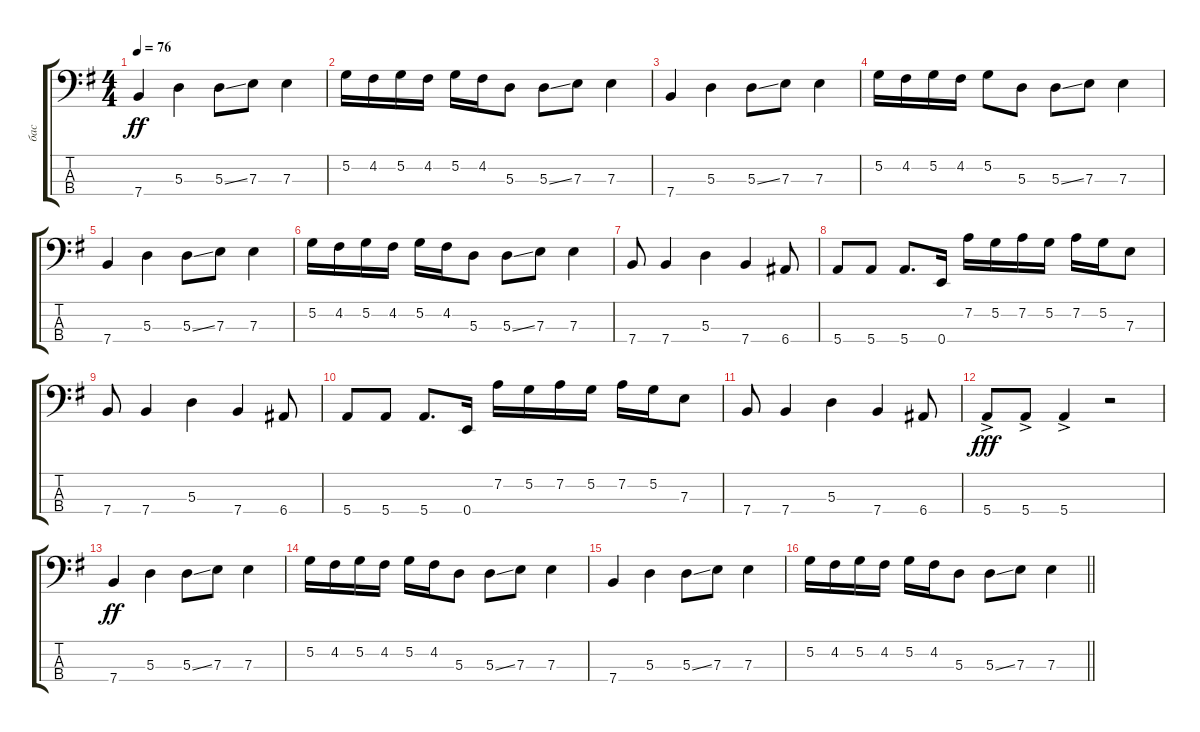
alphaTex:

\track ("бас" "бас") {instrument electricbassfinger}
\staff {score tabs}
\tuning (G2 D2 A1 E1) {hide}
\ts (4 4)
\tempo 76
\clef f4
\ks eminor
7.4.4{dy ff} 5.3.4 5.3{ss}.8 7.3.8 7.3.4 |
5.2.16 4.2.16 5.2.16 4.2.16 5.2.16 4.2.16 5.3.8 5.3{ss}.8 7.3.8 7.3.4 |
7.4.4 5.3.4 5.3{ss}.8 7.3.8 7.3.4 |
5.2.16 4.2.16 5.2.16 4.2.16 5.2.8 5.3.8 5.3{ss}.8 7.3.8 7.3.4 |
7.4.4 5.3.4 5.3{ss}.8 7.3.8 7.3.4 |
5.2.16 4.2.16 5.2.16 4.2.16 5.2.16 4.2.16 5.3.8 5.3{ss}.8 7.3.8 7.3.4 |
7.4.8 7.4.4 5.3.4 7.4.4 6.4.8 |
5.4.8 5.4.8 5.4.8{d} 0.4.16 7.2.16 5.2.16 7.2.16 5.2.16 7.2.16 5.2.16 7.3.8 |
7.4.8 7.4.4 5.3.4 7.4.4 6.4.8 |
5.4.8 5.4.8 5.4.8{d} 0.4.16 7.2.16 5.2.16 7.2.16 5.2.16 7.2.16 5.2.16 7.3.8 |
7.4.8 7.4.4 5.3.4 7.4.4 6.4.8 |
5.4{ac}.8{dy fff} 5.4{ac}.8 5.4{ac}.4 r.2 |
7.4.4{dy ff} 5.3.4 5.3{ss}.8 7.3.8 7.3.4 |
5.2.16 4.2.16 5.2.16 4.2.16 5.2.16 4.2.16 5.3.8 5.3{ss}.8 7.3.8 7.3.4 |
7.4.4 5.3.4 5.3{ss}.8 7.3.8 7.3.4 |
\barLineRight lightlight
5.2.16 4.2.16 5.2.16 4.2.16 5.2.16 4.2.16 5.3.8 5.3{ss}.8 7.3.8 7.3.4
